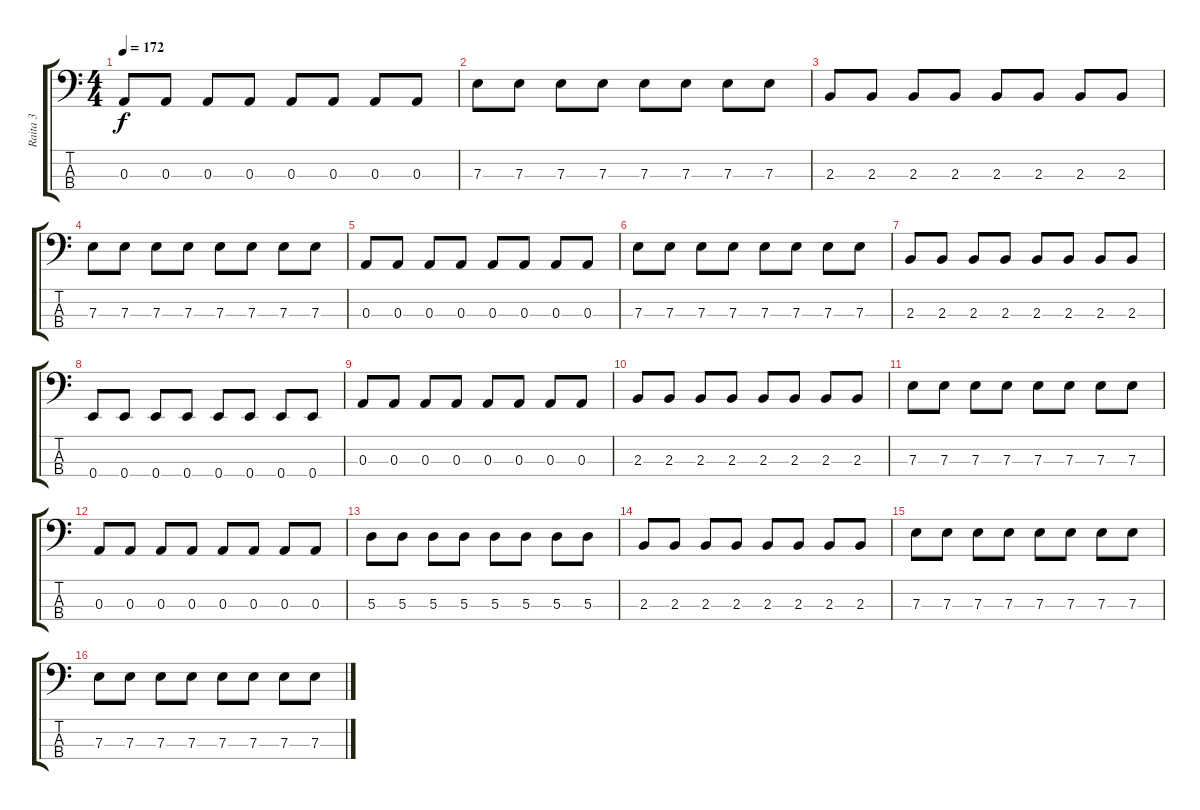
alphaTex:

\track ("Raita 3" "Raita 3") {instrument electricbassfinger}
\staff {score tabs}
\tuning (G2 D2 A1 E1) {hide}
\ts (4 4)
\tempo 172
\clef f4
\ks c
0.3.8{dy f} 0.3.8 0.3.8 0.3.8 0.3.8 0.3.8 0.3.8 0.3.8 |
7.3.8 7.3.8 7.3.8 7.3.8 7.3.8 7.3.8 7.3.8 7.3.8 |
2.3.8 2.3.8 2.3.8 2.3.8 2.3.8 2.3.8 2.3.8 2.3.8 |
7.3.8 7.3.8 7.3.8 7.3.8 7.3.8 7.3.8 7.3.8 7.3.8 |
0.3.8 0.3.8 0.3.8 0.3.8 0.3.8 0.3.8 0.3.8 0.3.8 |
7.3.8 7.3.8 7.3.8 7.3.8 7.3.8 7.3.8 7.3.8 7.3.8 |
2.3.8 2.3.8 2.3.8 2.3.8 2.3.8 2.3.8 2.3.8 2.3.8 |
0.4.8 0.4.8 0.4.8 0.4.8 0.4.8 0.4.8 0.4.8 0.4.8 |
0.3.8 0.3.8 0.3.8 0.3.8 0.3.8 0.3.8 0.3.8 0.3.8 |
2.3.8 2.3.8 2.3.8 2.3.8 2.3.8 2.3.8 2.3.8 2.3.8 |
7.3.8 7.3.8 7.3.8 7.3.8 7.3.8 7.3.8 7.3.8 7.3.8 |
0.3.8 0.3.8 0.3.8 0.3.8 0.3.8 0.3.8 0.3.8 0.3.8 |
5.3.8 5.3.8 5.3.8 5.3.8 5.3.8 5.3.8 5.3.8 5.3.8 |
2.3.8 2.3.8 2.3.8 2.3.8 2.3.8 2.3.8 2.3.8 2.3.8 |
7.3.8 7.3.8 7.3.8 7.3.8 7.3.8 7.3.8 7.3.8 7.3.8 |
7.3.8 7.3.8 7.3.8 7.3.8 7.3.8 7.3.8 7.3.8 7.3.8
